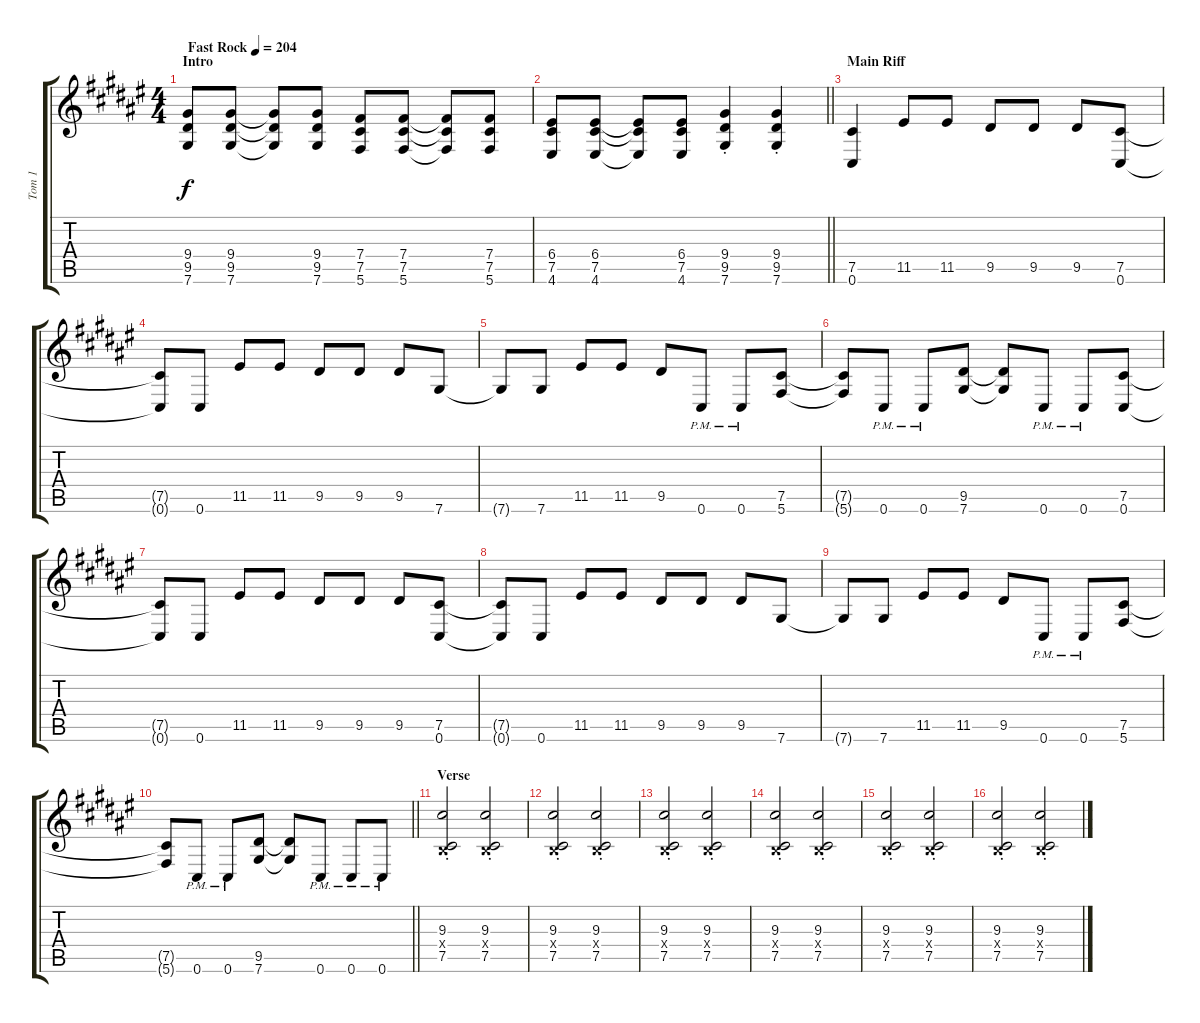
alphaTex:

\track ("Tom 1" "Tom 1") {instrument overdrivenguitar}
\staff {score tabs}
\tuning (Db4 Ab3 E3 B2 Gb2 Db2) {hide}
\ts (4 4)
\section ("" "Intro")
\tempo (204 "Fast Rock")
\clef g2
\ks f#
(9.4 9.5 7.6).8{dy f instrument overdrivenguitar} (9.4 9.5 7.6).8 (9.4{t} 9.5{t} 7.6{t}).8 (9.4 9.5 7.6).8 (7.4 7.5 5.6).8 (7.4 7.5 5.6).8 (7.4{t} 7.5{t} 5.6{t}).8 (7.4 7.5 5.6).8 |
\barLineRight lightlight
(6.4 7.5 4.6).8 (6.4 7.5 4.6).8 (6.4{t} 7.5{t} 4.6{t}).8 (6.4 7.5 4.6).8 (9.4{st} 9.5{st} 7.6{st}).4 (9.4{st} 9.5{st} 7.6{st}).4 |
\section ("" "Main Riff")
(7.5 0.6).4 11.5.8 11.5.8 9.5.8 9.5.8 9.5.8 (7.5 0.6).8 |
(7.5{t} 0.6{t}).8 0.6.8 11.5.8 11.5.8 9.5.8 9.5.8 9.5.8 7.6.8 |
7.6{t}.8 7.6.8 11.5.8 11.5.8 9.5.8 0.6{pm}.8 0.6{pm}.8 (7.5 5.6).8 |
(7.5{t} 5.6{t}).8 0.6{pm}.8 0.6{pm}.8 (9.5 7.6).8 (9.5{t} 7.6{t}).8 0.6{pm}.8 0.6{pm}.8 (7.5 0.6).8 |
(7.5{t} 0.6{t}).8 0.6.8 11.5.8 11.5.8 9.5.8 9.5.8 9.5.8 (7.5 0.6).8 |
(7.5{t} 0.6{t}).8 0.6.8 11.5.8 11.5.8 9.5.8 9.5.8 9.5.8 7.6.8 |
7.6{t}.8 7.6.8 11.5.8 11.5.8 9.5.8 0.6{pm}.8 0.6{pm}.8 (7.5 5.6).8 |
\barLineRight lightlight
(7.5{t} 5.6{t}).8 0.6{pm}.8 0.6{pm}.8 (9.5 7.6).8 (9.5{t} 7.6{t}).8 0.6{pm}.8 0.6{pm}.8 0.6{pm}.8 |
\section ("" "Verse")
(9.3{st} 0.4{x} 7.5{st}).2 (9.3{st} 0.4{x} 7.5{st}).2 |
(9.3{st} 0.4{x} 7.5{st}).2 (9.3{st} 0.4{x} 7.5{st}).2 |
(9.3{st} 0.4{x} 7.5{st}).2 (9.3{st} 0.4{x} 7.5{st}).2 |
(9.3{st} 0.4{x} 7.5{st}).2 (9.3{st} 0.4{x} 7.5{st}).2 |
(9.3{st} 0.4{x} 7.5{st}).2 (9.3{st} 0.4{x} 7.5{st}).2 |
(9.3{st} 0.4{x} 7.5{st}).2 (9.3{st} 0.4{x} 7.5{st}).2
